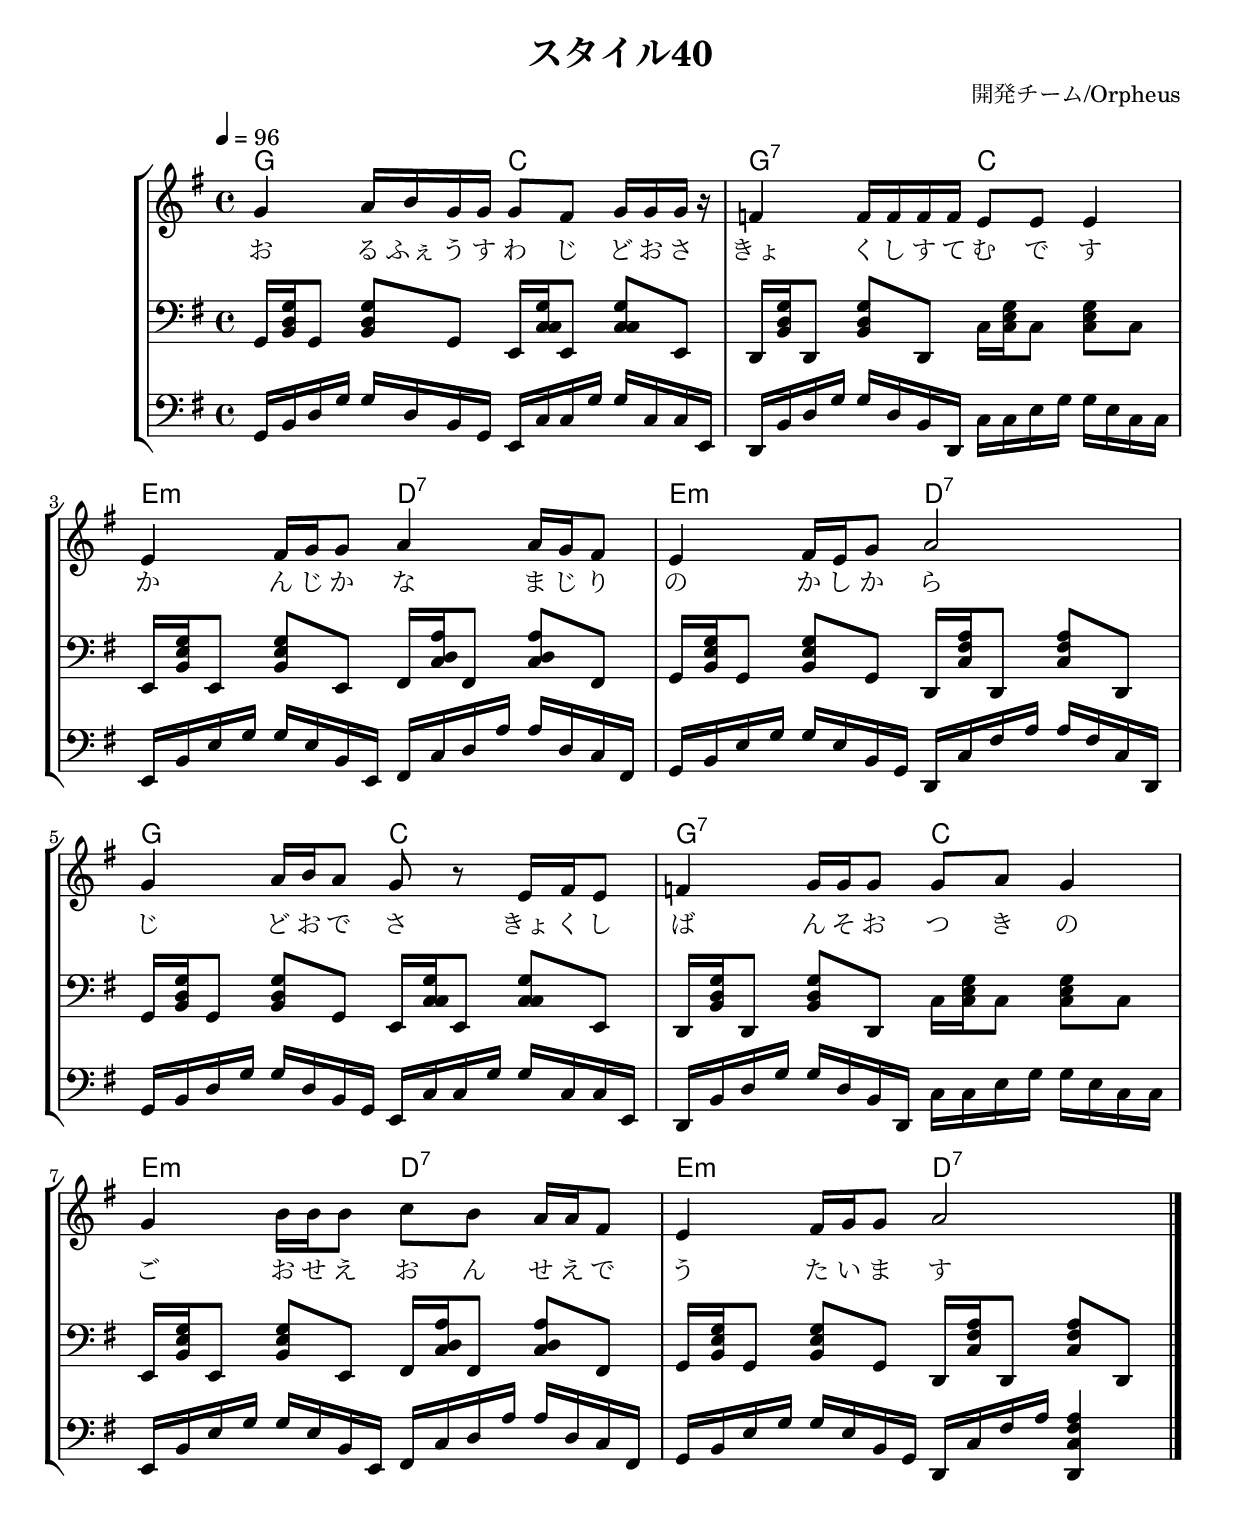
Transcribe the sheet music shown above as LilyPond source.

\version "2.12.1"

\header {
	title = \markup {スタイル40}
	composer = \markup \center-column {開発チーム/Orpheus}
}

harmony = \chordmode {
	g2 c g:7 c e:m d:7 e:m d:7 g c g:7 c e:m d:7 e:m d:7 
}

melody = {
	\set Staff.midiInstrument = #"fss0.29"
		\key g \major
	\tempo 4 = 96
 g'4  a'16  b'16  g'16  g'16  g'8  fis'8  g'16  g'16  g'16  r16 
	f'4  f'16  f'16  f'16  f'16  e'8  e'8  e'4 
	e'4  fis'16  g'16  g'8  a'4  a'16  g'16  fis'8 
	e'4  fis'16  e'16  g'8  a'2 
	g'4  a'16  b'16  a'8  g'8  r8  e'16  fis'16  e'8 
	f'4  g'16  g'16  g'8  g'8  a'8  g'4 
	g'4  b'16  b'16  b'8  c''8  b'8  a'16  a'16  fis'8 
	e'4  fis'16  g'16  g'8  a'2
}

words = \lyricmode {
	お  る  ふぇ  う  す  わ  じ  ど  お  さ  きょ  く  し  す  て  む  で  す  か  ん  じ  か  な  ま  じ  り  の  か  し  か  ら  じ  ど  お  で  さ  きょ  く  し  ば  ん  そ  お  つ  き  の  ご  お  せ  え  お  ん  せ  え  で  う  た  い  ま  す  
}

tempochange = {
	\tempo 4 = 96
	r1 | r1 | r1 | r1 | r1 | r1 | r1 | r1 \bar "|."
}

mainacc = {
	\clef bass
	\set Staff.midiInstrument = #"Electric Guitar (clean)"
	\key g \major
	\tempo 4 = 96
	g,16 <b, d g>16 g,8 <b, d g>8 g,8
	e,16 <c c g>16 e,8 <c c g>8 e,8
	d,16 <b, d g>16 d,8 <b, d g>8 d,8
	c16 <c e g>16 c8 <c e g>8 c8
	e,16 <b, e g>16 e,8 <b, e g>8 e,8
	fis,16 <c d a>16 fis,8 <c d a>8 fis,8
	g,16 <b, e g>16 g,8 <b, e g>8 g,8
	d,16 <c fis a>16 d,8 <c fis a>8 d,8
	g,16 <b, d g>16 g,8 <b, d g>8 g,8
	e,16 <c c g>16 e,8 <c c g>8 e,8
	d,16 <b, d g>16 d,8 <b, d g>8 d,8
	c16 <c e g>16 c8 <c e g>8 c8
	e,16 <b, e g>16 e,8 <b, e g>8 e,8
	fis,16 <c d a>16 fis,8 <c d a>8 fis,8
	g,16 <b, e g>16 g,8 <b, e g>8 g,8
	d,16 <c fis a>16 d,8 <c fis a>8 d,8
	\bar "|."
}

subacc = {
	\clef bass
	\set Staff.midiInstrument = #"Marimba"
	\key g \major
	\tempo 4 = 96
	g,16 b, d g g d b, g,
	e,16 c c g g c c e,
	d,16 b, d g g d b, d,
	c16 c e g g e c c
	e,16 b, e g g e b, e,
	fis,16 c d a a d c fis,
	g,16 b, e g g e b, g,
	d,16 c fis a a fis c d,
	g,16 b, d g g d b, g,
	e,16 c c g g c c e,
	d,16 b, d g g d b, d,
	c16 c e g g e c c
	e,16 b, e g g e b, e,
	fis,16 c d a a d c fis,
	g,16 b, e g g e b, g,
	d,16 c fis a <d, c fis a>4
	\bar "|."
}

percA = {
	\drummode {
	\times 16/12{ cymr8. cymr8 cymr16 cymr8. cymr8 cymr16 } |\times 16/12{ r8. cymr8 cymr16 cymr8. cymr8 cymr16 } |\times 16/12{ cymr8. cymr8 cymr16 cymr8. cymr8 cymr16 } |\times 16/12{ r8. cymr8 cymr16 cymr8. cymr8 cymr16 } |\times 16/12{ cymr8. cymr8 cymr16 cymr8. cymr8 cymr16 } |\times 16/12{ r8. cymr8 cymr16 cymr8. cymr8 cymr16 } |\times 16/12{ cymr8. cymr8 cymr16 cymr8. cymr8 cymr16 } |\times 16/12{ cymr8. cymr8 cymr4. r16 } \bar "|."
	}
}

percB = {
	\drummode {
	\times 16/12{ r2 r8 hhp8 } |\times 16/12{ r2. } |\times 16/12{ r2 r8 hhp8 } |\times 16/12{ hhp2. } |\times 16/12{ r2 r8 hhp8 } |\times 16/12{ r2. } |\times 16/12{ r2 r8 hhp8 } |\times 16/12{ hhp2. } \bar "|."
	}
}

percC = {
	\drummode {
	\times 16/12{ bd4. bd4 r16 bd16 } |\times 16/12{ bd4. bd4. } |\times 16/12{ bd4. bd4 r16 bd16 } |\times 16/12{ bd4. bd4 r16 bd16 } |\times 16/12{ bd4. bd4 r16 bd16 } |\times 16/12{ bd4. bd4. } |\times 16/12{ bd4. bd4 r16 bd16 } |\times 16/12{ bd4 r16 bd16 bd4. } \bar "|."
	}
}

percD = {
	\drummode {
	\times 16/12{ r2. } |\times 16/12{ rb2. } |\times 16/12{ r2. } |\times 16/12{ rb2. } |\times 16/12{ r2. } |\times 16/12{ rb2. } |\times 16/12{ r2. } |\times 16/12{ rb2. } \bar "|."
	}
}

percE = {
	\drummode {
	r1 |r1 |r1 |r1 |r1 |r1 |r1 |\times 16/12{ r4. sn8 sn4 } \bar "|."
	}
}

percF = {
	\drummode {
	r1 |r1 |r1 |r1 |r1 |r1 |r1 |\times 16/12{ r2 r16 tommh16 tommh8 } \bar "|."
	}
}

percG = {
	\drummode {
	r1 |r1 |r1 |r1 |r1 |r1 |r1 |\times 16/12{ r2 r8. toml16 } \bar "|."
	}
}

\score {
	<<
		\new StaffGroup <<
			\new ChordNames {\harmony}
			\new Voice = "melody" {\melody}
			\new Lyrics \lyricsto "melody" \words
			\new Staff = "mainacc" {\mainacc}
			\new Staff = "subacc" {\subacc}
		>>
	>>
	\layout { }
}
